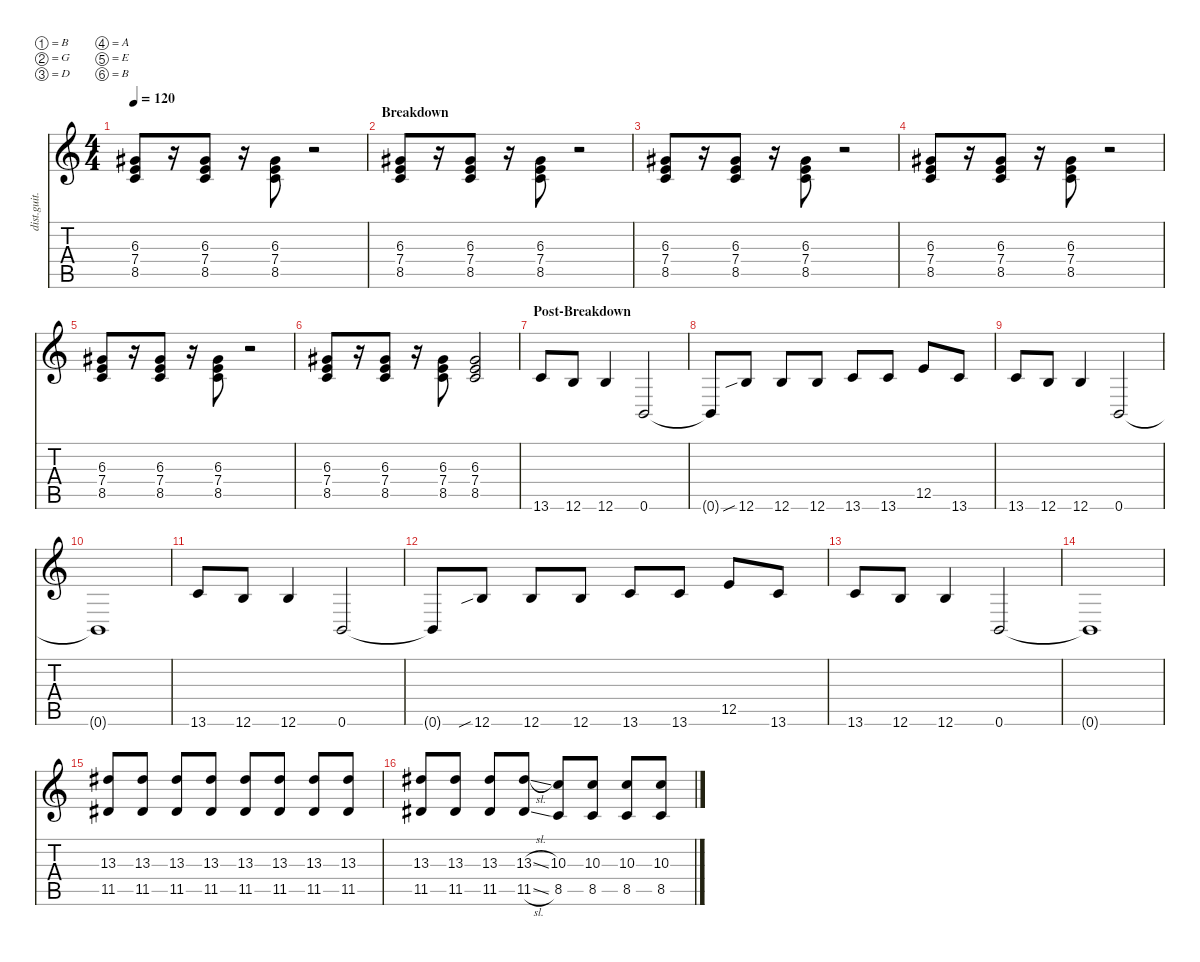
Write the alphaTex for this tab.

\defaultSystemsLayout 4
\hideDynamics
\bracketExtendMode nobrackets
\track ("Distortion Guitar - Petr" "dist.guit.") {instrument distortionguitar}
\staff {score tabs}
\tuning (B3 G3 D3 A2 E2 B1)
\ts (4 4)
\tempo 120
\clef g2
\ks c
(7.4 8.5 6.3{acc #}).8{dy ff beam Up} r.16{beam Up} (7.4 8.5 6.3{acc #}).8{beam Up} r.16{beam Down} (7.4 8.5 6.3{acc #}).8{beam Up} r.2{beam Down} |
\section ("" "Breakdown")
(7.4 8.5 6.3{acc #}).8{beam Up} r.16{beam Up} (7.4 8.5 6.3{acc #}).8{beam Up} r.16{beam Down} (7.4 8.5 6.3{acc #}).8{beam Up} r.2{beam Down} |
(7.4 8.5 6.3{acc #}).8{beam Up} r.16{beam Up} (7.4 8.5 6.3{acc #}).8{beam Up} r.16{beam Down} (7.4 8.5 6.3{acc #}).8{beam Up} r.2{beam Down} |
(7.4 8.5 6.3{acc #}).8{beam Up} r.16{beam Up} (7.4 8.5 6.3{acc #}).8{beam Up} r.16{beam Down} (7.4 8.5 6.3{acc #}).8{beam Up} r.2{beam Down} |
(7.4 8.5 6.3{acc #}).8{beam Up} r.16{beam Up} (7.4 8.5 6.3{acc #}).8{beam Up} r.16{beam Down} (7.4 8.5 6.3{acc #}).8{beam Up} r.2{beam Down} |
(7.4 8.5 6.3{acc #}).8{beam Up} r.16{beam Up} (7.4 8.5 6.3{acc #}).8{beam Up} r.16{beam Down} (7.4 8.5 6.3{acc #}).8{beam Up} (7.4 8.5 6.3{acc #}).2{beam Up} |
\section ("" "Post-Breakdown")
13.6.8{beam Up} 12.6.8{beam Up} 12.6.4{beam Up} 0.6.2{beam Up} |
0.6{t}.8{beam Up} 12.6{sib}.8{beam Up} 12.6.8{beam Up} 12.6.8{beam Up} 13.6.8{beam Up} 13.6.8{beam Up} 12.5.8{beam Up} 13.6.8{beam Up} |
13.6.8{beam Up} 12.6.8{beam Up} 12.6.4{beam Up} 0.6.2{beam Up} |
0.6{t}.1{beam Up} |
13.6.8{beam Up} 12.6.8{beam Up} 12.6.4{beam Up} 0.6.2{beam Up} |
0.6{t}.8{beam Up} 12.6{sib}.8{beam Up} 12.6.8{beam Up} 12.6.8{beam Up} 13.6.8{beam Up} 13.6.8{beam Up} 12.5.8{beam Up} 13.6.8{beam Up} |
13.6.8{beam Up} 12.6.8{beam Up} 12.6.4{beam Up} 0.6.2{beam Up} |
0.6{t}.1{beam Up} |
(11.5{acc #} 13.3{acc #}).8{beam Up} (11.5{acc #} 13.3{acc #}).8{beam Up} (11.5{acc #} 13.3{acc #}).8{beam Up} (11.5{acc #} 13.3{acc #}).8{beam Up} (11.5{acc #} 13.3{acc #}).8{beam Up} (11.5{acc #} 13.3{acc #}).8{beam Up} (11.5{acc #} 13.3{acc #}).8{beam Up} (11.5{acc #} 13.3{acc #}).8{beam Up} |
(11.5{acc #} 13.3{acc #}).8{beam Up} (11.5{acc #} 13.3{acc #}).8{beam Up} (11.5{acc #} 13.3{acc #}).8{beam Up} (11.5{sl acc #} 13.3{sl acc #}).8{beam Up} (8.5 10.3).8{beam Up} (8.5 10.3).8{beam Up} (8.5 10.3).8{beam Up} (8.5 10.3).8{beam Up}
